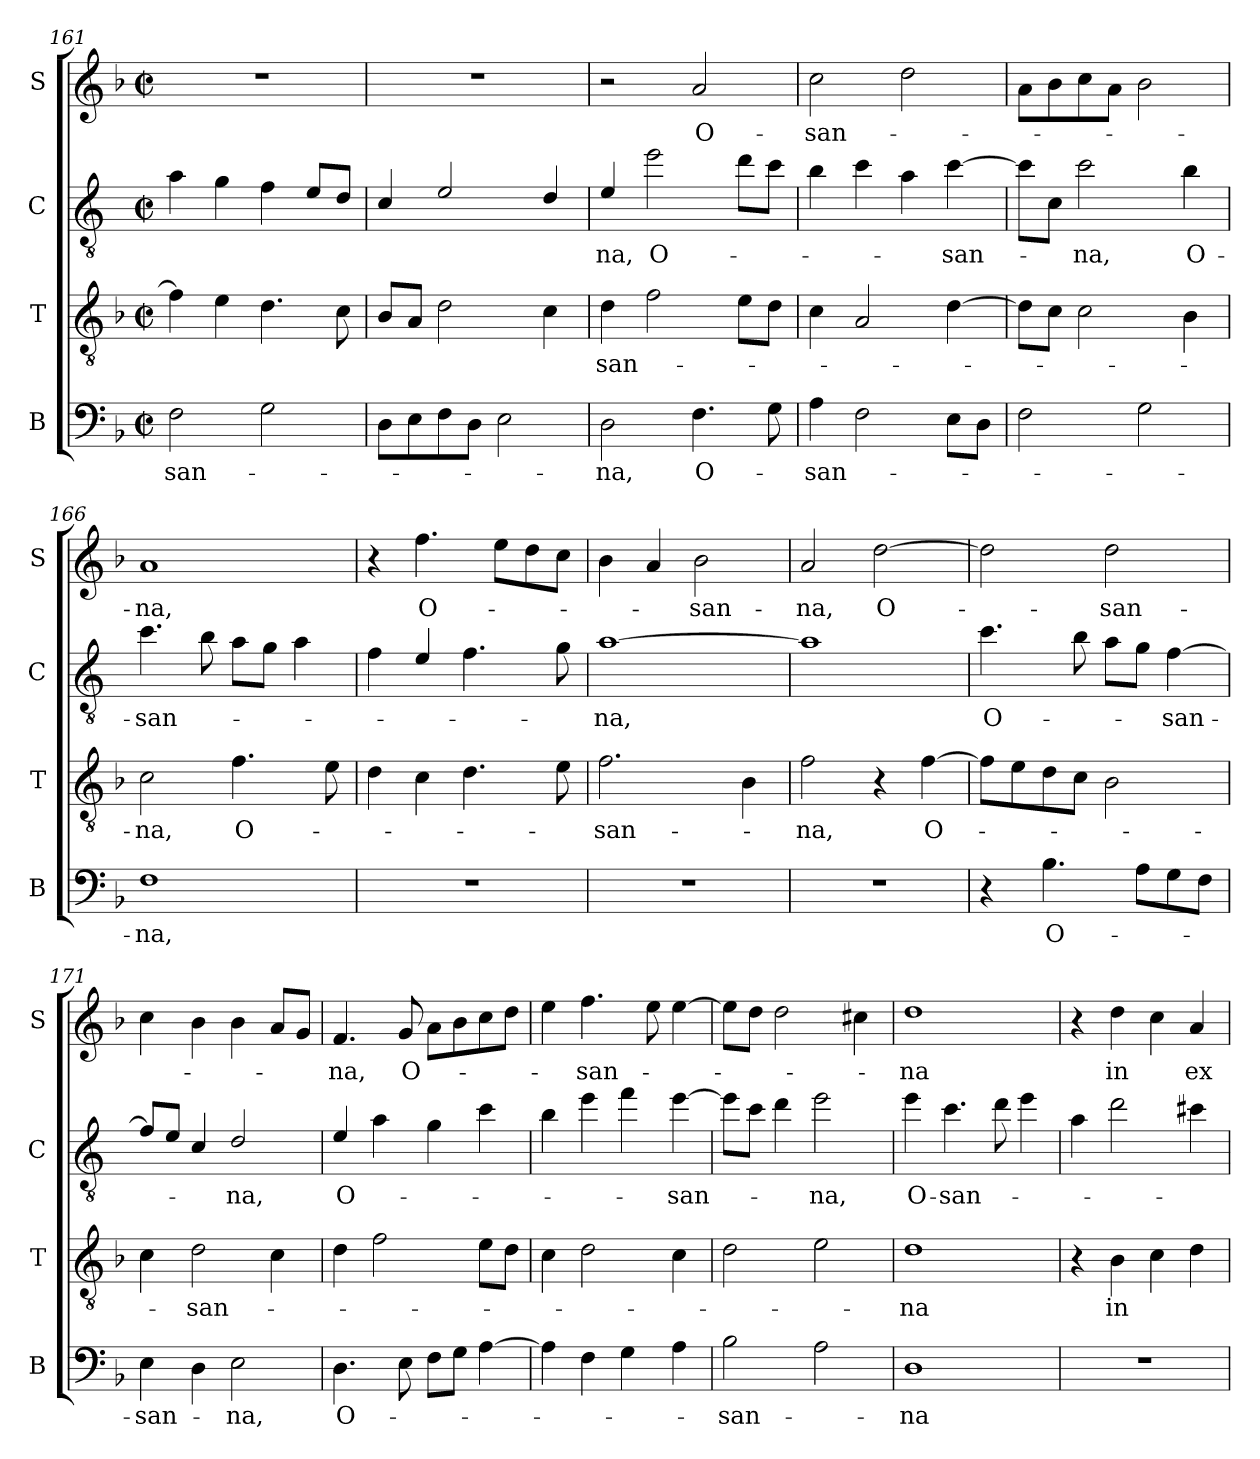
**kern	**text	**kern	**text	**kern	**text	**kern	**text
*part4	*part4	*part3	*part3	*part2	*part2	*part1	*part1
*staff4	*staff4	*staff3	*staff3	*staff2	*staff2	*staff1	*staff1
*I"B	*	*I"T	*	*I"C	*	*I"S	*
*I'B	*	*I'T	*	*I'C	*	*I'S	*
*clefF4	*	*clefGv2	*	*clefGv2	*	*clefG2	*
*	*	*	*	*ITrd4c7	*	*	*
*k[b-]	*	*k[b-]	*	*k[b-]	*	*k[b-]	*
*M2/2	*	*M2/2	*	*M2/2	*	*M2/2	*
*met(c|)	*	*met(c|)	*	*met(c|)	*	*met(c|)	*
=161	=161	=161	=161	=161	=161	=161	=161
!	!LO:LY:b	!	!	!	!	!	!
2F\	-san-	4f\]	.	4d\	.	1r	.
.	.	4e\	.	4c\	.	.	.
2G\	.	4.d\	.	4B-\	.	.	.
.	.	.	.	8A/L	.	.	.
.	.	8c\	.	8G/J	.	.	.
!!LO:PB:g=z
=162	=162	=162	=162	=162	=162	=162	=162
8D\L	.	8B-/L	.	4F/	.	1r	.
8E\	.	8A/J	.	.	.	.	.
8F\	.	2d\	.	2A/	.	.	.
8D\J	.	.	.	.	.	.	.
2E\	.	.	.	.	.	.	.
.	.	4c\	.	4G/	.	.	.
=163	=163	=163	=163	=163	=163	=163	=163
!	!LO:LY:b	!	!LO:LY:b	!	!LO:LY:b	!	!
2D\	-na,	4d\	-san-	4A/	-na,	2r	.
!	!	!	!	!	!LO:LY:b	!	!
.	.	2f\	.	2a\	O-	.	.
!	!LO:LY:b	!	!	!	!	!	!LO:LY:b
4.F\	O-	.	.	.	.	2a/	O-
.	.	8e\L	.	8g\L	.	.	.
8G\	.	8d\J	.	8f\J	.	.	.
=164	=164	=164	=164	=164	=164	=164	=164
!	!LO:LY:b	!	!	!	!	!	!LO:LY:b
4A\	-san-	4c\	.	4e\	.	2cc\	-san-
2F\	.	2A/	.	4f\	.	.	.
.	.	.	.	4d\	.	2dd\	.
!	!	!	!	!	!LO:LY:b	!	!
8E\L	.	[4d\	.	[4f\	-san-	.	.
8D\J	.	.	.	.	.	.	.
=165	=165	=165	=165	=165	=165	=165	=165
2F\	.	8d\L]	.	8f\L]	.	8a\L	.
.	.	8c\J	.	8F\J	.	8b-\	.
!	!	!	!	!	!LO:LY:b	!	!
.	.	2c\	.	2f\	-na,	8cc\	.
.	.	.	.	.	.	8a\J	.
2G\	.	.	.	.	.	2b-\	.
!	!	!	!	!	!LO:LY:b	!	!
.	.	4B-\	.	4e\	O-	.	.
=166	=166	=166	=166	=166	=166	=166	=166
!	!LO:LY:b	!	!LO:LY:b	!	!LO:LY:b	!	!LO:LY:b
1F	-na,	2c\	-na,	4.f\	-san-	1a	-na,
.	.	.	.	8e\	.	.	.
!	!	!	!LO:LY:b	!	!	!	!
.	.	4.f\	O-	8d\L	.	.	.
.	.	.	.	8c\J	.	.	.
.	.	.	.	4d\	.	.	.
.	.	8e\	.	.	.	.	.
=167	=167	=167	=167	=167	=167	=167	=167
1r	.	4d\	.	4B-\	.	4r	.
!	!	!	!	!	!	!	!LO:LY:b
.	.	4c\	.	4A/	.	4.ff\	O-
.	.	4.d\	.	4.B-\	.	.	.
.	.	.	.	.	.	8ee\L	.
.	.	.	.	.	.	8dd\	.
.	.	8e\	.	8c\	.	8cc\J	.
!!LO:LB:g=z
=168	=168	=168	=168	=168	=168	=168	=168
!	!	!	!LO:LY:b	!	!LO:LY:b	!	!
1r	.	2.f\	-san-	[1d	-na,	4b-\	.
.	.	.	.	.	.	4a/	.
!	!	!	!	!	!	!	!LO:LY:b
.	.	.	.	.	.	2b-\	-san-
.	.	4B-\	.	.	.	.	.
=169	=169	=169	=169	=169	=169	=169	=169
!	!	!	!LO:LY:b	!	!	!	!LO:LY:b
1r	.	2f\	-na,	1d]	.	2a/	-na,
!	!	!	!	!	!	!	!LO:LY:b
.	.	4r	.	.	.	[2dd\	O-
!	!	!	!LO:LY:b	!	!	!	!
.	.	[4f\	O-	.	.	.	.
=170	=170	=170	=170	=170	=170	=170	=170
!	!	!	!	!	!LO:LY:b	!	!
4r	.	8f\L]	.	4.f\	O-	2dd\]	.
.	.	8e\	.	.	.	.	.
!	!LO:LY:b	!	!	!	!	!	!
4.B-\	O-	8d\	.	.	.	.	.
.	.	8c\J	.	8e\	.	.	.
!	!	!	!	!	!	!	!LO:LY:b
.	.	2B-\	.	8d\L	.	2dd\	-san-
8A\L	.	.	.	8c\J	.	.	.
!	!	!	!	!	!LO:LY:b	!	!
8G\	.	.	.	[4B-\	san-	.	.
8F\J	.	.	.	.	.	.	.
=171	=171	=171	=171	=171	=171	=171	=171
!	!LO:LY:b	!	!	!	!	!	!
4E\	-san-	4c\	.	8B-/L]	.	4cc\	.
.	.	.	.	8A/J	.	.	.
!	!	!	!LO:LY:b	!	!	!	!
4D\	.	2d\	-san-	4F/	.	4b-\	.
!	!LO:LY:b	!	!	!	!LO:LY:b	!	!
2E\	-na,	.	.	2G/	-na,	4b-\	.
.	.	4c\	.	.	.	8a/L	.
.	.	.	.	.	.	8g/J	.
=172	=172	=172	=172	=172	=172	=172	=172
!	!LO:LY:b	!	!	!	!LO:LY:b	!	!LO:LY:b
4.D\	O-	4d\	.	4A/	O-	4.f/	-na,
.	.	2f\	.	4d\	.	.	.
!	!	!	!	!	!	!	!LO:LY:b
8E\	.	.	.	.	.	8g/	O-
8F\L	.	.	.	4c\	.	8a\L	.
8G\J	.	.	.	.	.	8b-\	.
[4A\	.	8e\L	.	4f\	.	8cc\	.
.	.	8d\J	.	.	.	8dd\J	.
=173	=173	=173	=173	=173	=173	=173	=173
4A\]	.	4c\	.	4e\	.	4ee\	.
!	!	!	!	!	!	!	!LO:LY:b
4F\	.	2d\	.	4a\	.	4.ff\	-san-
4G\	.	.	.	4b-\	.	.	.
.	.	.	.	.	.	8ee\	.
!	!	!	!	!	!LO:LY:b	!	!
4A\	.	4c\	.	[4a\	-san-	[4ee\	.
!!LO:LB:g=z
=174	=174	=174	=174	=174	=174	=174	=174
!	!LO:LY:b	!	!	!	!	!	!
2B-\	-san-	2d\	.	8a\L]	.	8ee\L]	.
.	.	.	.	8f\J	.	8dd\J	.
.	.	.	.	4g\	.	2dd\	.
!	!	!	!	!	!LO:LY:b	!	!
2A\	.	2e\	.	2a\	-na,	.	.
.	.	.	.	.	.	4cc#X\	.
=175	=175	=175	=175	=175	=175	=175	=175
!	!LO:LY:b	!	!LO:LY:b	!	!LO:LY:b	!	!LO:LY:b
1D	-na	1d	-na	4a\	O-	1dd	-na
!	!	!	!	!	!LO:LY:b	!	!
.	.	.	.	4.f\	-san-	.	.
.	.	.	.	8g\	.	.	.
.	.	.	.	4a\	.	.	.
=176	=176	=176	=176	=176	=176	=176	=176
1r	.	4r	.	4d\	.	4r	.
!	!	!	!LO:LY:b	!	!	!	!LO:LY:b
.	.	4B-\	in	2g\	.	4dd\	in
.	.	4c\	.	.	.	4cc\	.
!	!	!	!	!	!	!	!LO:LY:b
.	.	4d\	.	4f#X\	.	4a/	ex-
=	=	=	=	=	=	=	=
*-	*-	*-	*-	*-	*-	*-	*-
